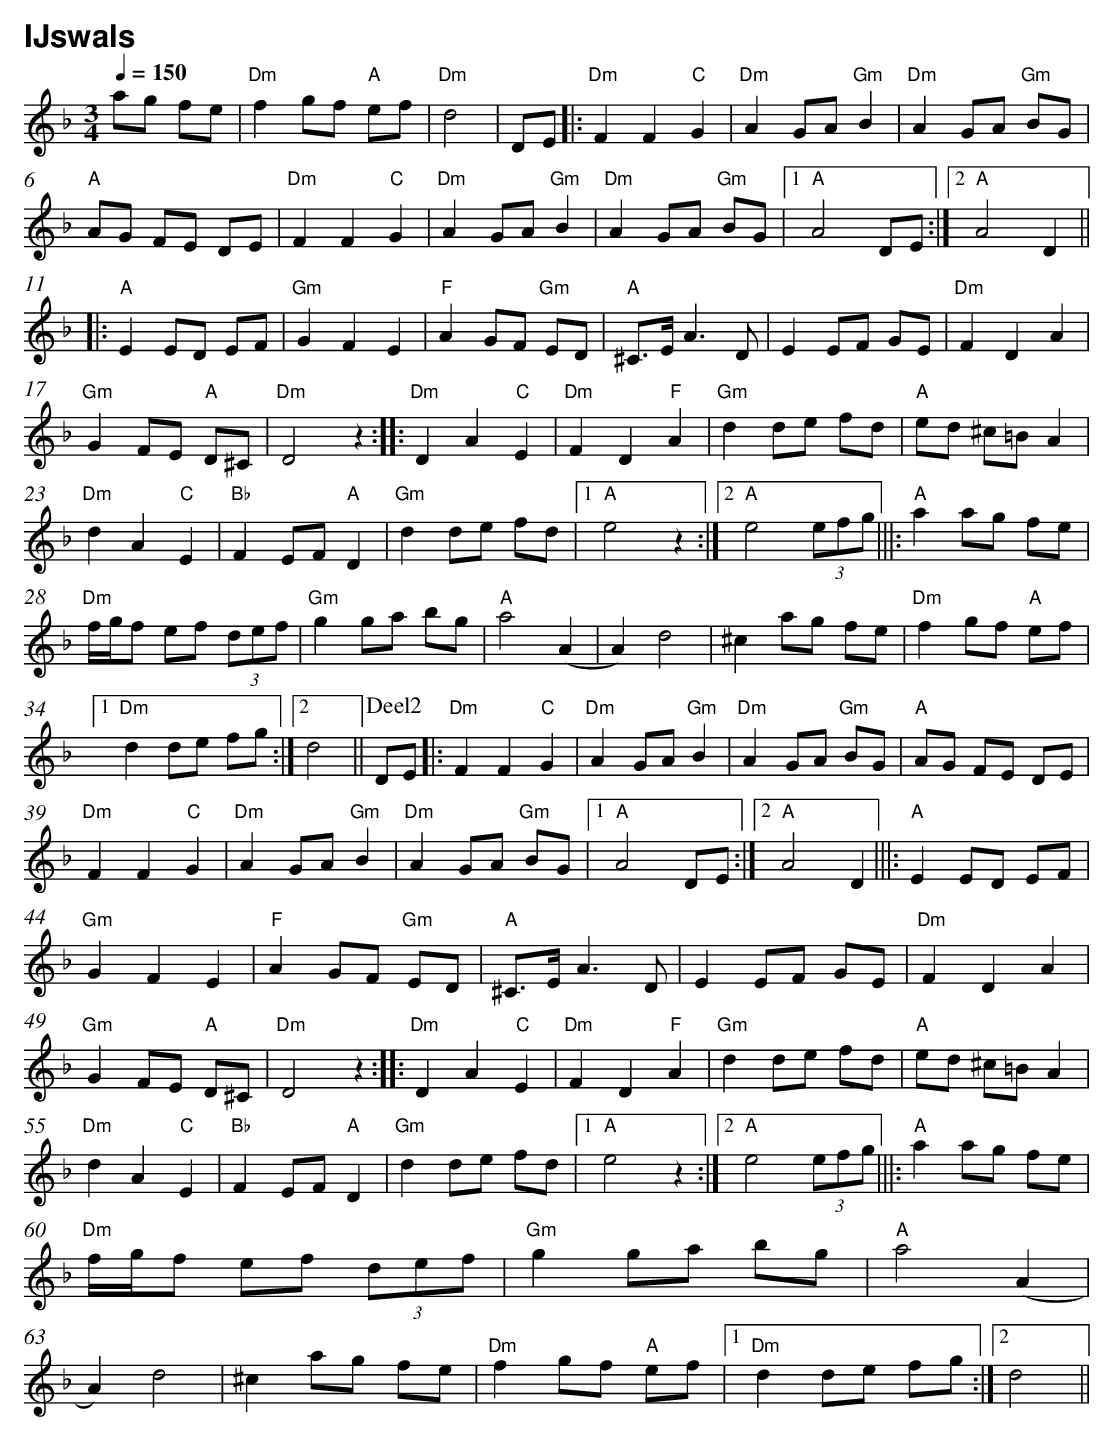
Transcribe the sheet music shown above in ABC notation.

X:1
T:IJswals
M:3/4
L:1/4
Q:1/4=150
K:Fmaj
a/2g/2 f/2e/2|"Dm" fg/2f/2 "A" e/2f/2|"Dm" d2|D/2E/2|: "Dm" FF"C"G|"Dm"AG/2A/2 "Gm" B|
"Dm"A G/2A/2 "Gm"B/2G/2|"A"A/2G/2 F/2E/2 D/2E/2|"Dm"FF "C"G|"Dm" A G/2A/2 "Gm"B|"Dm"AG/2A/2 "Gm"B/2G/2|1 "A"A2D/2E/2:|2 "A" A2D||
|:"A"EE/2D/2 E/2F/2 |"Gm" GFE|"F" AG/2F/2 "Gm" E/2D/2|"A" ^C/2>E/2 A3/2D/2|E E/2F/2 G/2E/2 |
"Dm"FDA|"Gm"GF/2E/2 "A" D/2^C/2| "Dm" D2z:||: "Dm"DA"C"E|"Dm" FD"F"A|
"Gm" dd/2e/2 f/2d/2|"A"e/2d/2 ^c/2=B/2 A| "Dm" dA"C"E|"Bb"FE/2F/2 "A"D|"Gm"d d/2e/2 f/2d/2|1 "A" e2z
:|2 "A" e2(3e/2f/2g/2|||:"A" a a/2g/2 f/2e/2 |"Dm"f/4g/4f/2 e/2f/2 (3d/2e/2f/2|"Gm"g g/2a/2 b/2g/2 |"A" a2(A|
A) d2|^c a/2g/2 f/2e/2|"Dm" fg/2f/2 "A" e/2f/2|1 "Dm" dd/2e/2 f/2g/2:|2 d2||\
P:Deel2
D/2E/2|: "Dm" FF"C"G|"Dm"AG/2A/2 "Gm" B| "Dm"A G/2A/2 "Gm"B/2G/2|"A"A/2G/2 F/2E/2 D/2E/2|"Dm"FF "C"G|
"Dm" A G/2A/2 "Gm"B|"Dm"AG/2A/2 "Gm"B/2G/2|1 "A"A2D/2E/2:|2 "A" A2D|||:"A"EE/2D/2 E/2F/2 |"Gm" GFE|
"F" AG/2F/2 "Gm" E/2D/2|"A" ^C/2>E/2 A3/2D/2|E E/2F/2 G/2E/2 |"Dm"FDA|"Gm"GF/2E/2 "A" D/2^C/2| "Dm" D2z:|
|: "Dm"DA"C"E|"Dm" FD"F"A|"Gm" dd/2e/2 f/2d/2|"A"e/2d/2 ^c/2=B/2 A| "Dm" dA"C"E|
"Bb"FE/2F/2 "A"D|"Gm"d d/2e/2 f/2d/2|1 "A" e2z:|2 "A" e2(3e/2f/2g/2|||:"A" a a/2g/2 f/2e/2 |
"Dm"f/4g/4f/2 e/2f/2 (3d/2e/2f/2|"Gm"g g/2a/2 b/2g/2 |"A" a2(A|A) d2|^c a/2g/2 f/2e/2|"Dm" fg/2f/2 "A" e/2f/2 \
|1 "Dm" dd/2e/2 f/2g/2:|2 d2||

V:2 clef=treble
D/2E/2|: FFG|AG/2A/2 B| A G/2A/2 B/2G/2|A/2G/2 F/2E/2 D/2E/2|FF G|
A G/2A/2 B|AG/2A/2 B/2G/2|1 A2D/2E/2:|2 A2D|||:EE/2D/2 E/2F/2 | GFE|
AG/2F/2 E/2D/2| ^C/2>E/2 A3/2D/2|E E/2F/2 G/2E/2 |FDA|GF/2E/2 D/2^C/2| D2z:|
|:z3|z3| BB/2^c/2 d/2B/2|^c/2z/2 eg|fdc|
B2A|GB2|1 A2z :|2 A2(3^c/2d/2e/2|||:f f/2e/2 d/2^c/2 |
d/4e/4d/2 ^c/2d/2 (3B/2c/2d/2| e e/2f/2 g/2e/2|f2(E|E) A2|A f/2e/2 d/2^c/2| d e/2d/2 ^c/2d/2 \
|1 Az2 :|2 d2||\
P:Deel 3
D/2E/2|: "Dm" FF"C"G|"Dm"AG/2A/2 "Gm" B| "Dm"A G/2A/2 "Gm"B/2G/2|"A"A/2G/2 F/2E/2 D/2E/2|"Dm"FF "C"G|
"Dm" A G/2A/2 "Gm"B|"Dm"AG/2A/2 "Gm"B/2G/2|1 "A"A2D/2E/2:|2 "A" A2D|||:"A"EE/2D/2 E/2F/2 |"Gm" GFE|
"F" AG/2F/2 "Gm" E/2D/2|"A" ^C/2>E/2 A3/2D/2|E E/2F/2 G/2E/2 |"Dm"FDA|"Gm"GF/2E/2 "A" D/2^C/2| "Dm" D2z:|
|: "Dm"DA"C"E|"Dm" FD"F"A|"Gm" dd/2e/2 f/2d/2|"A"e/2d/2 ^c/2=B/2 A| "Dm" dA"C"E|
"Bb"FE/2F/2 "A"D|"Gm"d d/2e/2 f/2d/2|1 "A" e2z:|2 "A" e2(3e/2f/2g/2|||:"A" a a/2g/2 f/2e/2 |
"Dm"f/4g/4f/2 e/2f/2 (3d/2e/2f/2|"Gm"g g/2a/2 b/2g/2 |"A" a2(A|A) d2|^c a/2g/2 f/2e/2|"Dm" fg/2f/2 "A" e/2f/2 \
|1 "Dm" dd/2e/2 f/2g/2:|2 d3||
